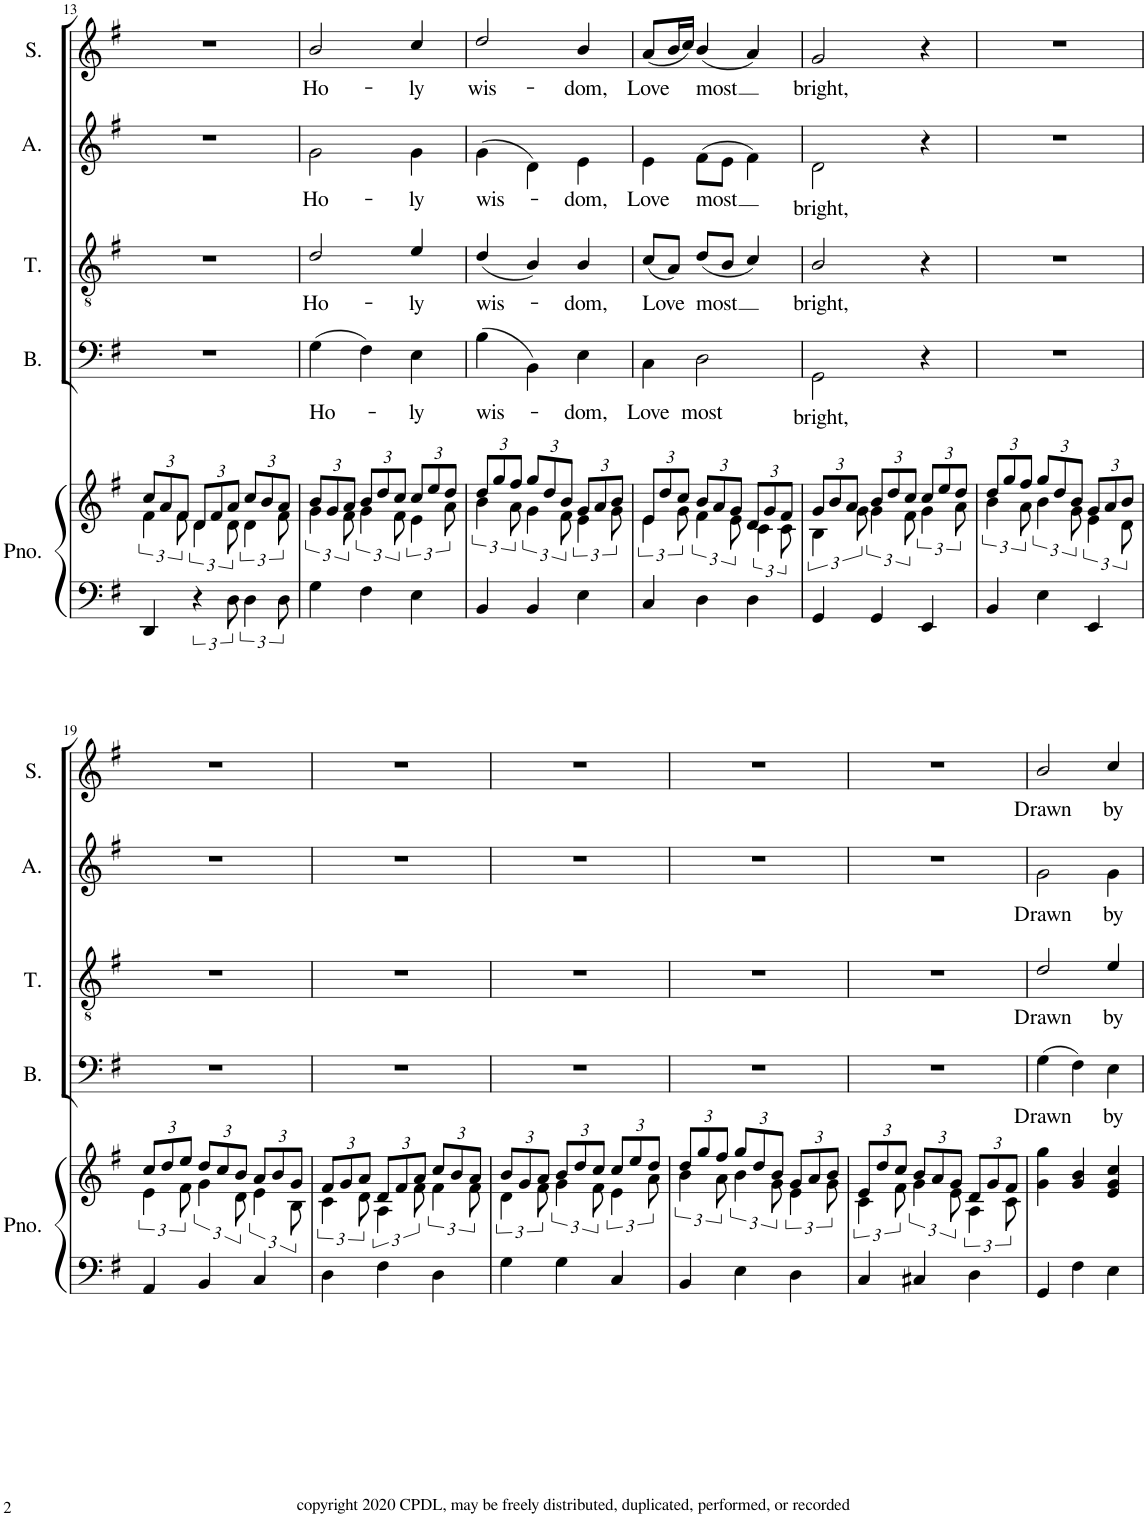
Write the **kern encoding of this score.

**kern	**kern	**kern	**text	**kern	**text	**kern	**text	**kern	**text
*part5	*part5	*part4	*part4	*part3	*part3	*part2	*part2	*part1	*part1
*staff6	*staff5	*staff4	*staff4	*staff3	*staff3	*staff2	*staff2	*staff1	*staff1
*I"Piano	*	*I"Bass	*	*I"Tenor	*	*I"Alto	*	*I"Soprano	*
*I'Pno.	*	*I'B.	*	*I'T.	*	*I'A.	*	*I'S.	*
!!LO:PB:g=z
*clefF4	*clefG2	*clefF4	*	*clefGv2	*	*clefG2	*	*clefG2	*
*k[f#]	*k[f#]	*k[f#]	*	*k[f#]	*	*k[f#]	*	*k[f#]	*
*G:	*G:	*G:	*	*G:	*	*G:	*	*G:	*
*M3/4	*M3/4	*M3/4	*	*M3/4	*	*M3/4	*	*M3/4	*
=13	=13	=13	=13	=13	=13	=13	=13	=13	=13
*	*^	*	*	*	*	*	*	*	*
*	*	*Xbrackettup	*	*	*	*	*	*	*	*
4DD/	6f#\	12cc/L	2.r	.	2.r	.	2.r	.	2.r	.
.	.	12a/	.	.	.	.	.	.	.	.
.	12f#\	12f#/J	.	.	.	.	.	.	.	.
*	*brackettup	*Xbrackettup	*	*	*	*	*	*	*	*
6r	6d\	12d/L	.	.	.	.	.	.	.	.
.	.	12f#/	.	.	.	.	.	.	.	.
12D\	12d\	12a/J	.	.	.	.	.	.	.	.
*	*brackettup	*Xbrackettup	*	*	*	*	*	*	*	*
6D\	6d\	12cc/L	.	.	.	.	.	.	.	.
.	.	12b/	.	.	.	.	.	.	.	.
12D\	12f#\	12a/J	.	.	.	.	.	.	.	.
=14	=14	=14	=14	=14	=14	=14	=14	=14	=14	=14
*	*brackettup	*Xbrackettup	*	*	*	*	*	*	*	*
!	!	!	!	!LO:LY:b	!	!LO:LY:b	!	!LO:LY:b	!	!LO:LY:b
4G\	6g\	12b/L	(4G\	Ho-	2d/	Ho-	2g\	Ho-	2b/	Ho-
.	.	12g/	.	.	.	.	.	.	.	.
.	12f#\	12a/J	.	.	.	.	.	.	.	.
*	*brackettup	*Xbrackettup	*	*	*	*	*	*	*	*
4F#\	6g\	12b/L	4F#\)	.	.	.	.	.	.	.
.	.	12dd/	.	.	.	.	.	.	.	.
.	12f#\	12cc/J	.	.	.	.	.	.	.	.
*	*brackettup	*Xbrackettup	*	*	*	*	*	*	*	*
!	!	!	!	!LO:LY:b	!	!LO:LY:b	!	!LO:LY:b	!	!LO:LY:b
4E\	6e\	12cc/L	4E\	-ly	4e/	-ly	4g\	-ly	4cc/	-ly
.	.	12ee/	.	.	.	.	.	.	.	.
.	12a\	12dd/J	.	.	.	.	.	.	.	.
=15	=15	=15	=15	=15	=15	=15	=15	=15	=15	=15
*	*brackettup	*Xbrackettup	*	*	*	*	*	*	*	*
!	!	!	!	!LO:LY:b	!	!LO:LY:b	!	!LO:LY:b	!	!LO:LY:b
4BB/	6b\	12dd/L	(4B\	wis-	(4d/	wis-	(4g\	wis-	2dd/	wis-
.	.	12gg/	.	.	.	.	.	.	.	.
.	12a\	12ff#/J	.	.	.	.	.	.	.	.
*	*brackettup	*Xbrackettup	*	*	*	*	*	*	*	*
4BB/	6g\	12gg/L	4BB\)	.	4B/)	.	4d\)	.	.	.
.	.	12dd/	.	.	.	.	.	.	.	.
.	12f#\	12b/J	.	.	.	.	.	.	.	.
*	*brackettup	*Xbrackettup	*	*	*	*	*	*	*	*
!	!	!	!	!LO:LY:b	!	!LO:LY:b	!	!LO:LY:b	!	!LO:LY:b
4E\	6e\	12g/L	4E\	-dom,	4B/	-dom,	4e\	-dom,	4b/	-dom,
.	.	12a/	.	.	.	.	.	.	.	.
.	12g\	12b/J	.	.	.	.	.	.	.	.
=16	=16	=16	=16	=16	=16	=16	=16	=16	=16	=16
*	*brackettup	*Xbrackettup	*	*	*	*	*	*	*	*
!	!	!	!	!LO:LY:b	!	!LO:LY:b	!	!LO:LY:b	!	!LO:LY:b
4C/	6e\	12e/L	4C\	Love	(8c/L	Love	4e\	Love	(8a/L	Love
.	.	12dd/	.	.	.	.	.	.	.	.
.	.	.	.	.	8A/J)	.	.	.	16b/L	.
.	12g\	12cc/J	.	.	.	.	.	.	.	.
.	.	.	.	.	.	.	.	.	16cc/JJ)	.
*	*brackettup	*Xbrackettup	*	*	*	*	*	*	*	*
!	!	!	!	!LO:LY:b	!	!LO:LY:b	!	!LO:LY:b	!	!LO:LY:b
4D\	6f#\	12b/L	2D\	most	(8d/L	most	(8f#\L	most	(4b/	most
.	.	12a/	.	.	.	.	.	.	.	.
.	.	.	.	.	8B/J	.	8e\J	.	.	.
.	12e\	12g/J	.	.	.	.	.	.	.	.
*	*brackettup	*Xbrackettup	*	*	*	*	*	*	*	*
4D\	6c\	12d/L	.	.	4c/)	.	4f#\)	.	4a/)	.
.	.	12g/	.	.	.	.	.	.	.	.
.	12c\	12f#/J	.	.	.	.	.	.	.	.
=17	=17	=17	=17	=17	=17	=17	=17	=17	=17	=17
*	*brackettup	*Xbrackettup	*	*	*	*	*	*	*	*
!	!	!	!	!LO:LY:b	!	!LO:LY:b	!	!LO:LY:b	!	!LO:LY:b
4GG/	6B\	12g/L	2GG\	bright,	2B/	bright,	2d\	bright,	2g/	bright,
.	.	12b/	.	.	.	.	.	.	.	.
.	12g\	12a/J	.	.	.	.	.	.	.	.
*	*brackettup	*Xbrackettup	*	*	*	*	*	*	*	*
4GG/	6g\	12b/L	.	.	.	.	.	.	.	.
.	.	12dd/	.	.	.	.	.	.	.	.
.	12f#\	12cc/J	.	.	.	.	.	.	.	.
*	*brackettup	*Xbrackettup	*	*	*	*	*	*	*	*
4EE/	6g\	12cc/L	4r	.	4r	.	4r	.	4r	.
.	.	12ee/	.	.	.	.	.	.	.	.
.	12a\	12dd/J	.	.	.	.	.	.	.	.
=18	=18	=18	=18	=18	=18	=18	=18	=18	=18	=18
*	*brackettup	*Xbrackettup	*	*	*	*	*	*	*	*
4BB/	6b\	12dd/L	2.r	.	2.r	.	2.r	.	2.r	.
.	.	12gg/	.	.	.	.	.	.	.	.
.	12a\	12ff#/J	.	.	.	.	.	.	.	.
*	*brackettup	*Xbrackettup	*	*	*	*	*	*	*	*
4E\	6b\	12gg/L	.	.	.	.	.	.	.	.
.	.	12dd/	.	.	.	.	.	.	.	.
.	12g\	12b/J	.	.	.	.	.	.	.	.
*	*brackettup	*Xbrackettup	*	*	*	*	*	*	*	*
4EE/	6e\	12g/L	.	.	.	.	.	.	.	.
.	.	12a/	.	.	.	.	.	.	.	.
.	12d\	12b/J	.	.	.	.	.	.	.	.
!!LO:LB:g=z
=19	=19	=19	=19	=19	=19	=19	=19	=19	=19	=19
*	*brackettup	*Xbrackettup	*	*	*	*	*	*	*	*
4AA/	6e\	12cc/L	2.r	.	2.r	.	2.r	.	2.r	.
.	.	12dd/	.	.	.	.	.	.	.	.
.	12f#\	12ee/J	.	.	.	.	.	.	.	.
*	*brackettup	*Xbrackettup	*	*	*	*	*	*	*	*
4BB/	6g\	12dd/L	.	.	.	.	.	.	.	.
.	.	12cc/	.	.	.	.	.	.	.	.
.	12d\	12b/J	.	.	.	.	.	.	.	.
*	*brackettup	*Xbrackettup	*	*	*	*	*	*	*	*
4C/	6e\	12a/L	.	.	.	.	.	.	.	.
.	.	12b/	.	.	.	.	.	.	.	.
.	12B\	12g/J	.	.	.	.	.	.	.	.
=20	=20	=20	=20	=20	=20	=20	=20	=20	=20	=20
*	*brackettup	*Xbrackettup	*	*	*	*	*	*	*	*
4D\	6c\	12f#/L	2.r	.	2.r	.	2.r	.	2.r	.
.	.	12g/	.	.	.	.	.	.	.	.
.	12d\	12a/J	.	.	.	.	.	.	.	.
*	*brackettup	*Xbrackettup	*	*	*	*	*	*	*	*
4F#\	6A\	12d/L	.	.	.	.	.	.	.	.
.	.	12f#/	.	.	.	.	.	.	.	.
.	12f#\	12a/J	.	.	.	.	.	.	.	.
*	*brackettup	*Xbrackettup	*	*	*	*	*	*	*	*
4D\	6f#\	12cc/L	.	.	.	.	.	.	.	.
.	.	12b/	.	.	.	.	.	.	.	.
.	12f#\	12a/J	.	.	.	.	.	.	.	.
=21	=21	=21	=21	=21	=21	=21	=21	=21	=21	=21
*	*brackettup	*Xbrackettup	*	*	*	*	*	*	*	*
4G\	6d\	12b/L	2.r	.	2.r	.	2.r	.	2.r	.
.	.	12g/	.	.	.	.	.	.	.	.
.	12f#\	12a/J	.	.	.	.	.	.	.	.
*	*brackettup	*Xbrackettup	*	*	*	*	*	*	*	*
4G\	6g\	12b/L	.	.	.	.	.	.	.	.
.	.	12dd/	.	.	.	.	.	.	.	.
.	12f#\	12cc/J	.	.	.	.	.	.	.	.
*	*brackettup	*Xbrackettup	*	*	*	*	*	*	*	*
4C/	6e\	12cc/L	.	.	.	.	.	.	.	.
.	.	12ee/	.	.	.	.	.	.	.	.
.	12a\	12dd/J	.	.	.	.	.	.	.	.
=22	=22	=22	=22	=22	=22	=22	=22	=22	=22	=22
*	*brackettup	*Xbrackettup	*	*	*	*	*	*	*	*
4BB/	6b\	12dd/L	2.r	.	2.r	.	2.r	.	2.r	.
.	.	12gg/	.	.	.	.	.	.	.	.
.	12a\	12ff#/J	.	.	.	.	.	.	.	.
*	*brackettup	*Xbrackettup	*	*	*	*	*	*	*	*
4E\	6b\	12gg/L	.	.	.	.	.	.	.	.
.	.	12dd/	.	.	.	.	.	.	.	.
.	12g\	12b/J	.	.	.	.	.	.	.	.
*	*brackettup	*Xbrackettup	*	*	*	*	*	*	*	*
4D\	6e\	12g/L	.	.	.	.	.	.	.	.
.	.	12a/	.	.	.	.	.	.	.	.
.	12g\	12b/J	.	.	.	.	.	.	.	.
=23	=23	=23	=23	=23	=23	=23	=23	=23	=23	=23
*	*brackettup	*Xbrackettup	*	*	*	*	*	*	*	*
4C/	6c\	12e/L	2.r	.	2.r	.	2.r	.	2.r	.
.	.	12dd/	.	.	.	.	.	.	.	.
.	12f#\	12cc/J	.	.	.	.	.	.	.	.
*	*brackettup	*Xbrackettup	*	*	*	*	*	*	*	*
4C#X/	6g\	12b/L	.	.	.	.	.	.	.	.
.	.	12a/	.	.	.	.	.	.	.	.
.	12e\	12g/J	.	.	.	.	.	.	.	.
*	*brackettup	*Xbrackettup	*	*	*	*	*	*	*	*
4D\	6A\	12d/L	.	.	.	.	.	.	.	.
.	.	12g/	.	.	.	.	.	.	.	.
.	12c\	12f#/J	.	.	.	.	.	.	.	.
=24	=24	=24	=24	=24	=24	=24	=24	=24	=24	=24
!	!	!	!	!LO:LY:b	!	!LO:LY:b	!	!LO:LY:b	!	!LO:LY:b
*	*v	*v	*	*	*	*	*	*	*	*
4GG/	4g\ 4gg\	(4G\	Drawn	2d/	Drawn	2g\	Drawn	2b/	Drawn
4F#\	4g/ 4b/	4F#\)	.	.	.	.	.	.	.
!	!	!	!LO:LY:b	!	!LO:LY:b	!	!LO:LY:b	!	!LO:LY:b
4E\	4e/ 4g/ 4cc/	4E\	by	4e/	by	4g\	by	4cc/	by
=	=	=	=	=	=	=	=	=	=
*-	*-	*-	*-	*-	*-	*-	*-	*-	*-
